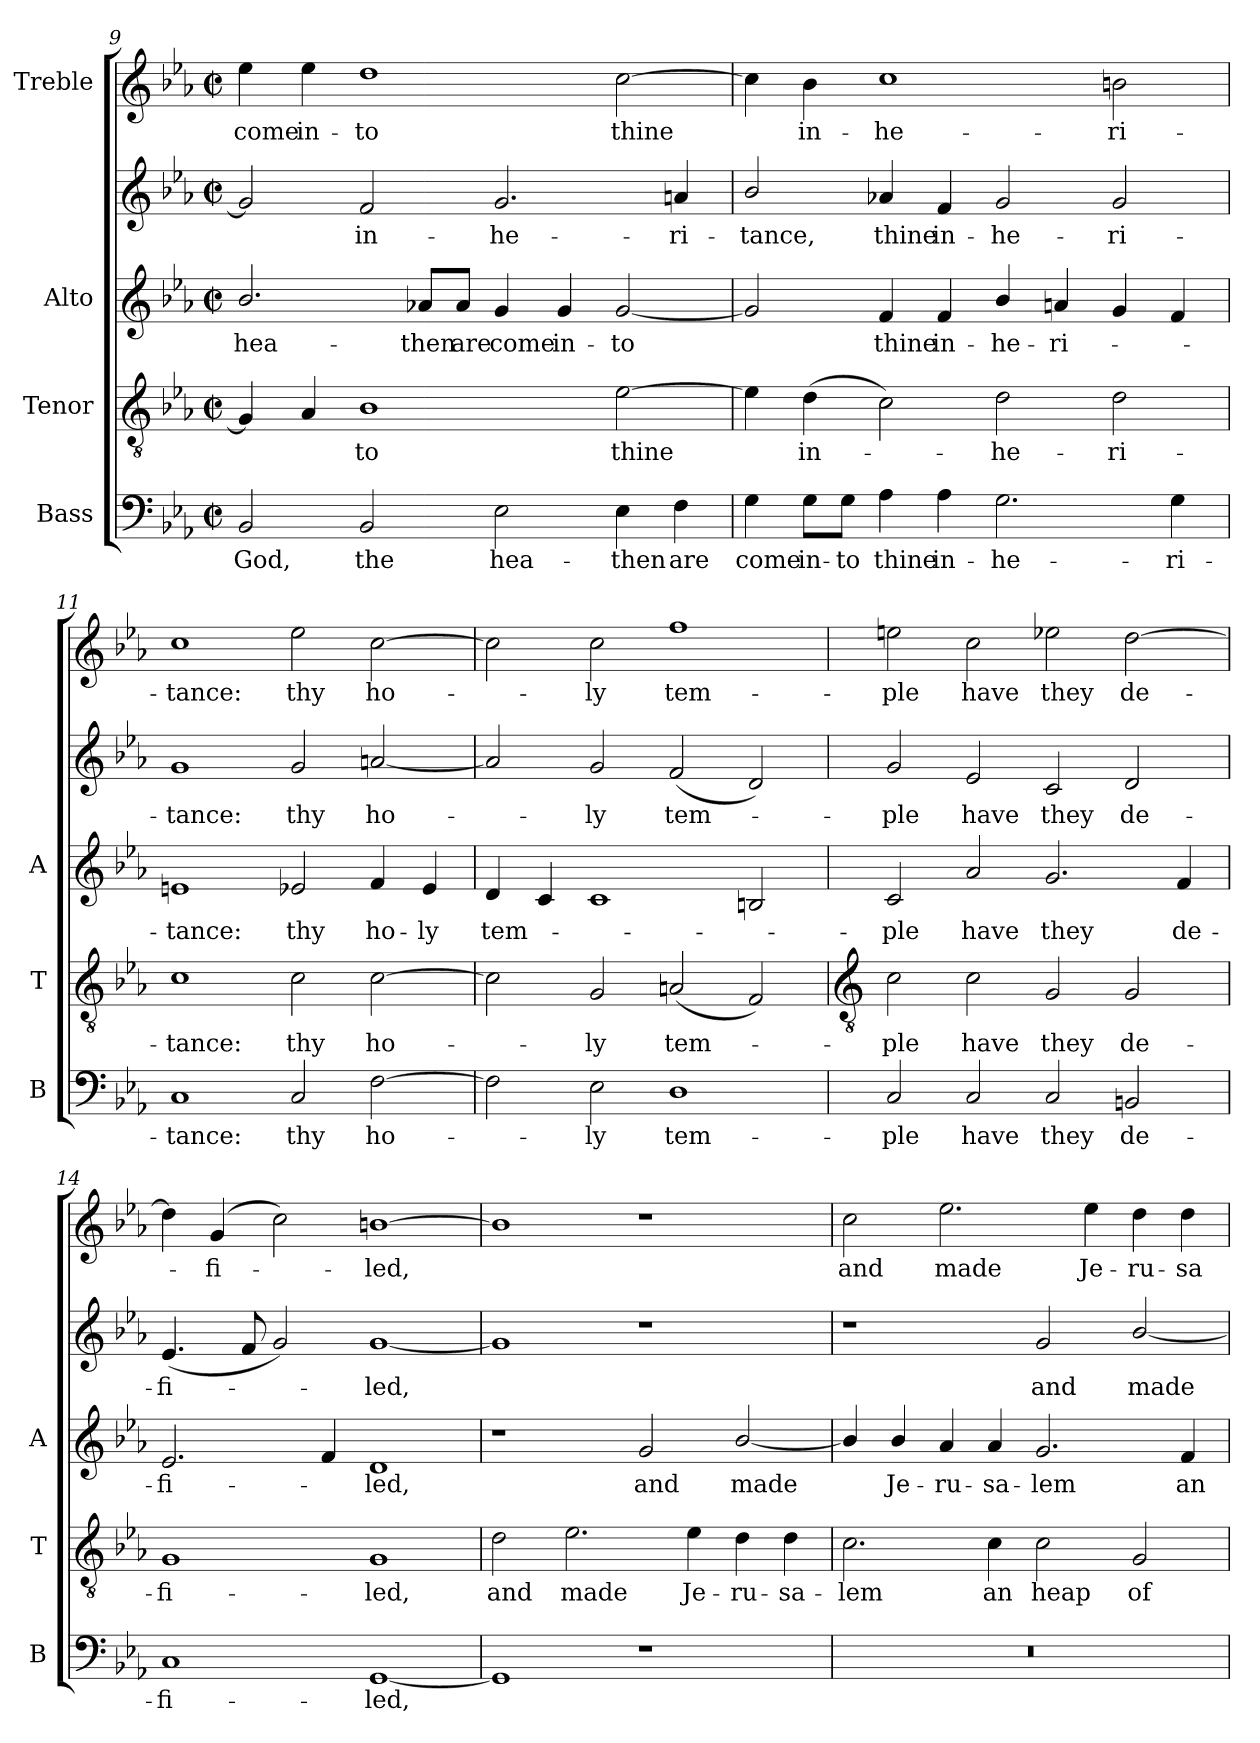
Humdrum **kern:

**kern	**text	**kern	**text	**kern	**text	**kern	**text	**kern	**text
*part4	*part4	*part3	*part3	*part2	*part2	*part2	*part2	*part1	*part1
*staff5	*staff5	*staff4	*staff4	*staff3	*staff3	*staff2	*staff2	*staff1	*staff1
*I"Bass	*	*I"Tenor	*	*I"Alto	*	*	*	*I"Treble	*
*I'B	*	*I'T	*	*I'A	*	*	*	*	*
!!LO:LB:g=z
*clefF4	*	*clefGv2	*	*clefG2	*	*clefG2	*	*clefG2	*
*k[b-e-a-]	*	*k[b-e-a-]	*	*k[b-e-a-]	*	*k[b-e-a-]	*	*k[b-e-a-]	*
*E-:	*	*E-:	*	*E-:	*	*E-:	*	*E-:	*
*M4/2	*	*M4/2	*	*M4/2	*	*M4/2	*	*M4/2	*
*met(c|)	*	*met(c|)	*	*met(c|)	*	*met(c|)	*	*met(c|)	*
=9	=9	=9	=9	=9	=9	=9	=9	=9	=9
!	!LO:LY:b	!	!	!	!LO:LY:b	!	!	!	!LO:LY:b
2BB-	God,	4G]	.	2.b-/	-hea-	2g]	.	4ee-	come
!	!	!	!	!	!	!	!	!	!LO:LY:b
.	.	4A-	.	.	.	.	.	4ee-	in-
!	!LO:LY:b	!	!LO:LY:b	!	!	!	!LO:LY:b	!	!LO:LY:b
2BB-	the	1B-	to	.	.	2f	in-	1dd	-to
!	!	!	!	!	!LO:LY:b	!	!	!	!
.	.	.	.	8a-X/L	-then	.	.	.	.
!	!	!	!	!	!LO:LY:b	!	!	!	!
.	.	.	.	8a-/J	are	.	.	.	.
!	!LO:LY:b	!	!	!	!LO:LY:b	!	!LO:LY:b	!	!
2E-	hea-	.	.	4g	come	2.g	-he-	.	.
!	!	!	!	!	!LO:LY:b	!	!	!	!
.	.	.	.	4g	in-	.	.	.	.
!	!LO:LY:b	!	!LO:LY:b	!	!LO:LY:b	!	!	!	!LO:LY:b
4E-	-then	[2e-	thine	[2g	-to	.	.	[2cc\	thine
!	!LO:LY:b	!	!	!	!	!	!LO:LY:b	!	!
4F	are	.	.	.	.	4an	-ri-	.	.
=10	=10	=10	=10	=10	=10	=10	=10	=10	=10
!	!LO:LY:b	!	!	!	!	!	!LO:LY:b	!	!
4G	come	4e-]	.	2g]	.	2b-/	tance,	4cc\]	.
!	!LO:LY:b	!	!LO:LY:b	!	!	!	!	!	!LO:LY:b
8G\L	in-	(>4d	in-	.	.	.	.	4b-	in-
!	!LO:LY:b	!	!	!	!	!	!	!	!
8G\J	-to	.	.	.	.	.	.	.	.
!	!LO:LY:b	!	!	!	!LO:LY:b	!	!LO:LY:b	!	!LO:LY:b
4A-	thine	2c)	.	4f	-thine	4a-X	thine	1cc/	-he-
!	!LO:LY:b	!	!	!	!LO:LY:b	!	!LO:LY:b	!	!
4A-	in-	.	.	4f	in-	4f	in-	.	.
!	!LO:LY:b	!	!LO:LY:b	!	!LO:LY:b	!	!LO:LY:b	!	!
2.G	-he-	2d	he-	4b-/	-he-	2g	-he-	.	.
!	!	!	!	!	!LO:LY:b	!	!	!	!
.	.	.	.	4an	-ri-	.	.	.	.
!	!	!	!LO:LY:b	!	!	!	!LO:LY:b	!	!LO:LY:b
.	.	2d	-ri-	4g	.	2g	-ri-	2bn	-ri-
!	!LO:LY:b	!	!	!	!	!	!	!	!
4G	-ri-	.	.	4f	.	.	.	.	.
=11	=11	=11	=11	=11	=11	=11	=11	=11	=11
!	!LO:LY:b	!	!LO:LY:b	!	!LO:LY:b	!	!LO:LY:b	!	!LO:LY:b
1C	-tance:	1c/	-tance:	1en	tance:	1g	tance:	1cc	-tance:
!	!LO:LY:b	!	!LO:LY:b	!	!LO:LY:b	!	!LO:LY:b	!	!LO:LY:b
2C	thy	2c\	thy	2e-X	thy	2g	thy	2ee-	thy
!	!LO:LY:b	!	!LO:LY:b	!	!LO:LY:b	!	!LO:LY:b	!	!LO:LY:b
[2F	ho-	[2c\	ho-	4f	ho-	[2an	ho-	[2cc	ho-
!	!	!	!	!	!LO:LY:b	!	!	!	!
.	.	.	.	4e-	-ly	.	.	.	.
=12	=12	=12	=12	=12	=12	=12	=12	=12	=12
!	!	!	!	!	!LO:LY:b	!	!	!	!
2F]	.	2c\]	.	4d	tem-	2a]	.	2cc]	.
.	.	.	.	4c	.	.	.	.	.
!	!LO:LY:b	!	!LO:LY:b	!	!	!	!LO:LY:b	!	!LO:LY:b
2E-	ly	2G	ly	1c	.	2g	ly	2cc	ly
!	!LO:LY:b	!	!LO:LY:b	!	!	!	!LO:LY:b	!	!LO:LY:b
1D	tem-	(<2An	tem-	.	.	(<2f	tem-	1ff	tem-
.	.	2F)	.	2Bn	.	2d)	.	.	.
!!LO:LB:g=z
=13	=13	=13	=13	=13	=13	=13	=13	=13	=13
*	*	*clefGv2	*	*	*	*	*	*	*
!	!LO:LY:b	!	!LO:LY:b	!	!LO:LY:b	!	!LO:LY:b	!	!LO:LY:b
2C	-ple	2c\	ple	2c	-ple	2g	ple	2een	-ple
!	!LO:LY:b	!	!LO:LY:b	!	!LO:LY:b	!	!LO:LY:b	!	!LO:LY:b
2C	have	2c\	have	2a-	have	2e-	have	2cc	have
!	!LO:LY:b	!	!LO:LY:b	!	!LO:LY:b	!	!LO:LY:b	!	!LO:LY:b
2C	they	2G	they	2.g	they	2c	they	2ee-X	they
!	!LO:LY:b	!	!LO:LY:b	!	!	!	!LO:LY:b	!	!LO:LY:b
2BBn	de-	2G	de-	.	.	2d	de-	[2dd	de-
!	!	!	!	!	!LO:LY:b	!	!	!	!
.	.	.	.	4f	de-	.	.	.	.
=14	=14	=14	=14	=14	=14	=14	=14	=14	=14
!	!LO:LY:b	!	!LO:LY:b	!	!LO:LY:b	!	!LO:LY:b	!	!
1C	-fi-	1G	-fi-	2.e-	fi-	(<4.e-	-fi-	4dd]	.
!	!	!	!	!	!	!	!	!	!LO:LY:b
.	.	.	.	.	.	.	.	(<4g	fi-
.	.	.	.	.	.	8f	.	.	.
.	.	.	.	.	.	2g)	.	2cc\)	.
.	.	.	.	4f	.	.	.	.	.
!	!LO:LY:b	!	!LO:LY:b	!	!LO:LY:b	!	!LO:LY:b	!	!LO:LY:b
[1GG	-led,	1G	-led,	1d	led,	[1g	led,	[1bn	led,
=15	=15	=15	=15	=15	=15	=15	=15	=15	=15
!	!	!	!LO:LY:b	!	!	!	!	!	!
1GG]	.	2d	and	1r	.	1g]	.	1b]	.
!	!	!	!LO:LY:b	!	!	!	!	!	!
.	.	2.e-	made	.	.	.	.	.	.
!	!	!	!	!	!LO:LY:b	!	!	!	!
1r	.	.	.	2g	and	1r	.	1r	.
!	!	!	!LO:LY:b	!	!	!	!	!	!
.	.	4e-	Je-	.	.	.	.	.	.
!	!	!	!LO:LY:b	!	!LO:LY:b	!	!	!	!
.	.	4d	-ru-	[2b-/	made	.	.	.	.
!	!	!	!LO:LY:b	!	!	!	!	!	!
.	.	4d	-sa-	.	.	.	.	.	.
=16	=16	=16	=16	=16	=16	=16	=16	=16	=16
!	!	!	!LO:LY:b	!	!	!	!	!	!LO:LY:b
0r	.	2.c\	-lem	4b-/]	.	1r	.	2cc	and
!	!	!	!	!	!LO:LY:b	!	!	!	!
.	.	.	.	4b-/	Je-	.	.	.	.
!	!	!	!	!	!LO:LY:b	!	!	!	!LO:LY:b
.	.	.	.	4a-	-ru-	.	.	2.ee-	made
!	!	!	!LO:LY:b	!	!LO:LY:b	!	!	!	!
.	.	4c\	an	4a-	-sa-	.	.	.	.
!	!	!	!LO:LY:b	!	!LO:LY:b	!	!LO:LY:b	!	!
.	.	2c\	heap	2.g	-lem	2g	and	.	.
!	!	!	!	!	!	!	!	!	!LO:LY:b
.	.	.	.	.	.	.	.	4ee-	Je-
!	!	!	!LO:LY:b	!	!	!	!LO:LY:b	!	!LO:LY:b
.	.	2G	of	.	.	[2b-/	made	4dd	-ru-
!	!	!	!	!	!LO:LY:b	!	!	!	!LO:LY:b
.	.	.	.	4f	an	.	.	4dd	-sa-
=	=	=	=	=	=	=	=	=	=
*-	*-	*-	*-	*-	*-	*-	*-	*-	*-
